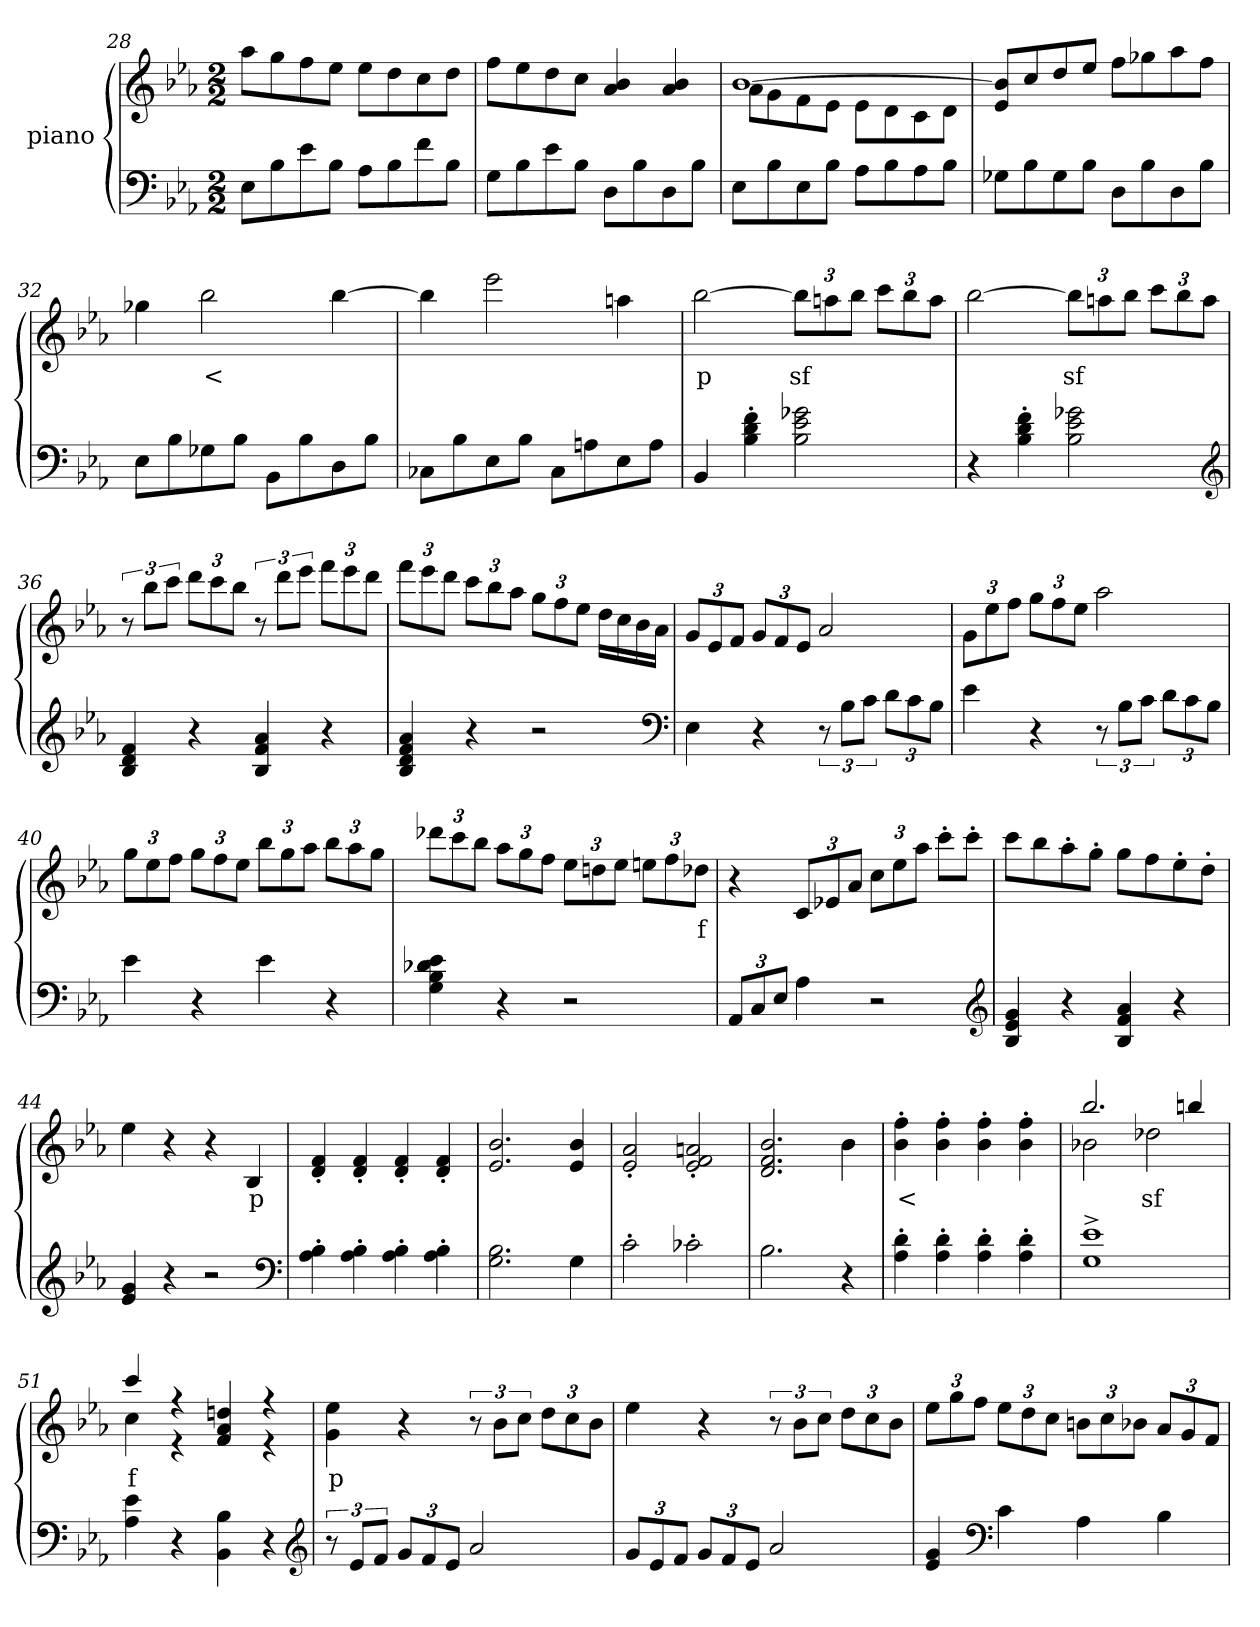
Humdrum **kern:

**kern	**kern	**text
*part2	*part1	*part1
*staff2	*staff1	*staff1
*	*I"piano	*
*clefF4	*clefG2	*
*k[b-e-a-]	*k[b-e-a-]	*
*c:	*c:	*
*M2/2	*M2/2	*
=28	=28	=28
8E-L	8aa-L	.
8B-	8gg	.
8e-	8ff	.
8B-J	8ee-J	.
8A-L	8ee-L	.
8B-	8dd	.
8f	8cc	.
8B-J	8ddJ	.
=29	=29	=29
8GL	8ffL	.
8B-	8ee-	.
8e-	8dd	.
8B-J	8ccJ	.
8DL	4a- 4b-	.
8B-	.	.
8D	4a- 4b-	.
8B-J	.	.
=30	=30	=30
*	*^	*
8E-L	[1b-	8a-L	.
8B-	.	8g	.
8E-	.	8f	.
8B-J	.	8e-J	.
8A-L	.	8e-L	.
8B-	.	8d	.
8A-	.	8c	.
8B-J	.	8dJ	.
*	*v	*v	*
=31	=31	=31
8G-XL	8e- 8b-]L	.
8B-	8cc	.
8G-	8dd	.
8B-J	8ee-J	.
8DL	8ffL	.
8B-	8gg-X	.
8D	8aa-	.
8B-J	8ffJ	.
=32	=32	=32
8E-L	4gg-X	.
8B-	.	.
8G-X	2bb-	<
8B-J	.	.
8BB-L	.	.
8B-	.	.
8D	[4bb-	.
8B-J	.	.
=33	=33	=33
8C-XL	4bb-]	.
8B-	.	.
8E-	2eee-	.
8B-J	.	.
8C-L	.	.
8An	.	.
8E-	4aan	.
8AJ	.	.
=34	=34	=34
4BB-	[2bb-	p
4B-'> 4d'> 4f'>	.	.
2B- 2e- 2g-X	12bb-L]	sf
.	12aan	.
.	12bb-J	.
.	12cccL	.
.	12bb-	.
.	12aaJ	.
=35	=35	=35
4r	[2bb-	.
4B-'> 4d'> 4f'>	.	.
2B- 2e- 2g-X	12bb-L]	sf
.	12aan	.
.	12bb-J	.
.	12cccL	.
.	12bb-	.
.	12aaJ	.
*clefG2	*	*
=36	=36	=36
4B- 4d 4f	12r	.
.	12bb-L	.
.	12cccJ	.
4r	12dddL	.
.	12ccc	.
.	12bb-J	.
4B- 4f 4a-	12r	.
.	12dddL	.
.	12eee-J	.
4r	12fffL	.
.	12eee-	.
.	12dddJ	.
=37	=37	=37
4B- 4d 4f 4a-	12fffL	.
.	12eee-	.
.	12dddJ	.
4r	12cccL	.
.	12bb-	.
.	12aa-J	.
2r	12ggL	.
.	12ff	.
.	12ee-J	.
.	16ddLL	.
.	16cc	.
.	16b-	.
.	16a-JJ	.
*clefF4	*	*
=38	=38	=38
4E-	12gL	.
.	12e-	.
.	12fJ	.
4r	12gL	.
.	12f	.
.	12e-J	.
12r	2a-	.
12B-L	.	.
12cJ	.	.
12dL	.	.
12c	.	.
12B-J	.	.
=39	=39	=39
4e-	12gL	.
.	12ee-	.
.	12ffJ	.
4r	12ggL	.
.	12ff	.
.	12ee-J	.
12r	2aa-	.
12B-L	.	.
12cJ	.	.
12dL	.	.
12c	.	.
12B-J	.	.
=40	=40	=40
4e-	12ggL	.
.	12ee-	.
.	12ffJ	.
4r	12ggL	.
.	12ff	.
.	12ee-J	.
4e-	12bb-L	.
.	12gg	.
.	12aa-J	.
4r	12bb-L	.
.	12aa-	.
.	12ggJ	.
=41	=41	=41
4G 4B- 4d-X 4e-	12ddd-XL	.
.	12ccc	.
.	12bb-J	.
4r	12aa-L	.
.	12gg	.
.	12ffJ	.
2r	12ee-L	.
.	12ddn	.
.	12ee-J	.
.	12eenL	.
.	12ff	.
.	12dd-XJ	f
=42	=42	=42
12AA-L	4r	.
12C	.	.
12E-J	.	.
4A-	12cL	.
.	12e-X	.
.	12a-J	.
2r	12ccL	.
.	12ee-	.
.	12aa-J	.
.	8ccc'>L	.
.	8ccc'>J	.
*clefG2	*	*
=43	=43	=43
4B- 4e- 4g	8cccL	.
.	8bb-	.
4r	8aa-'>	.
.	8gg'>J	.
4B- 4f 4a-	8ggL	.
.	8ff	.
4r	8ee-'>	.
.	8dd'>J	.
=44	=44	=44
4e- 4g	4ee-	.
4r	4r	.
2r	4r	.
.	4B-	p
*clefF4	*	*
=45	=45	=45
4A-'> 4B-'>	4d'> 4f'>	.
4A-'> 4B-'>	4d'> 4f'>	.
4A-'> 4B-'>	4d'> 4f'>	.
4A-'> 4B-'>	4d'> 4f'>	.
=46	=46	=46
2.G 2.B-	2.e- 2.b-	.
4G	4e- 4b-	.
=47	=47	=47
2c'>	2e-'> 2a-'>	.
2c-X'>	2e-'> 2f'> 2an'>	.
=48	=48	=48
2.B-	2.d 2.f 2.b-	.
4r	4b-	.
=49	=49	=49
4A-'> 4d'>	4b-'> 4ff'>	<
4A-'> 4d'>	4b-'> 4ff'>	.
4A-'> 4d'>	4b-'> 4ff'>	.
4A-'> 4d'>	4b-'> 4ff'>	.
=50	=50	=50
*	*^	*
1G^> 1e-^>	2.bb-	2b-X	.
.	.	2dd-X	sf
.	4bbn	.	.
=51	=51	=51	=51
4A- 4e-	4ccc	4cc	f
4r	4r	4r	.
4BB- 4B-	4f 4a- 4ddn	4ryy	.
4r	4r	4r	.
*	*v	*v	*
*clefG2	*	*
=52	=52	=52
12r	4g 4ee-	p
12e-L	.	.
12fJ	.	.
12gL	4r	.
12f	.	.
12e-J	.	.
2a-	12r	.
.	12b-L	.
.	12ccJ	.
.	12ddL	.
.	12cc	.
.	12b-J	.
=53	=53	=53
12gL	4ee-	.
12e-	.	.
12fJ	.	.
12gL	4r	.
12f	.	.
12e-J	.	.
2a-	12r	.
.	12b-L	.
.	12ccJ	.
.	12ddL	.
.	12cc	.
.	12b-J	.
=54	=54	=54
4e- 4g	12ee-L	.
.	12gg	.
.	12ffJ	.
*clefF4	*	*
4c	12ee-L	.
.	12dd	.
.	12ccJ	.
4A-	12bnL	.
.	12cc	.
.	12b-XJ	.
4B-	12a-L	.
.	12g	.
.	12fJ	.
=	=	=
*-	*-	*-
